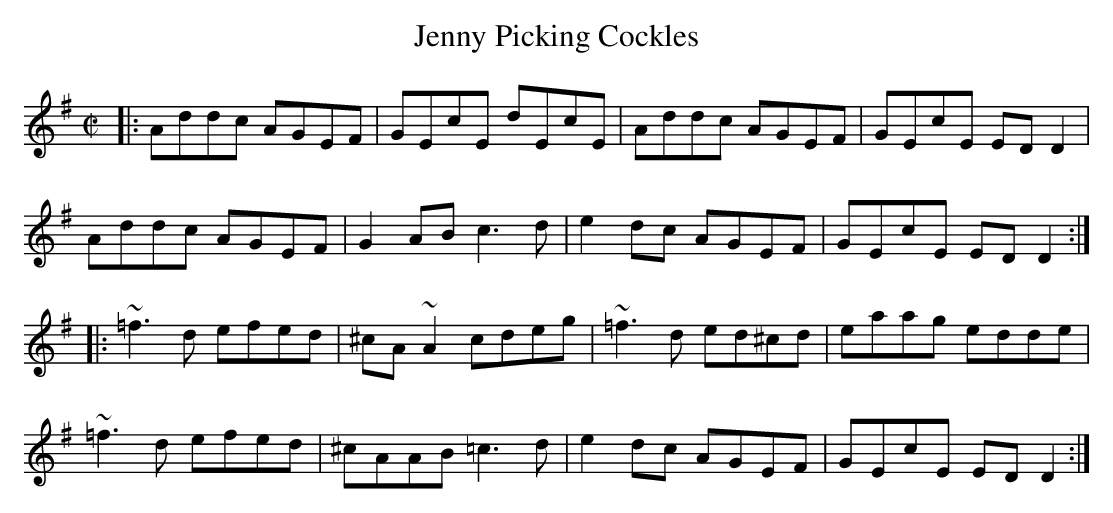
X:1
T:Jenny Picking Cockles
M:C|
L:1/8
K:Dmix
|:Addc AGEF|GEcE dEcE|Addc AGEF| GEcE ED D2|
Addc AGEF|G2 AB c3 d | e2 dc AGEF| GEcE ED D2:|
|:~=f3d efed|^cA~A2 cdeg| ~=f3d ed^cd|eaag edde|
~=f3d efed|^cAAB =c3 d | e2 dc AGEF |GEcE ED D2:|
